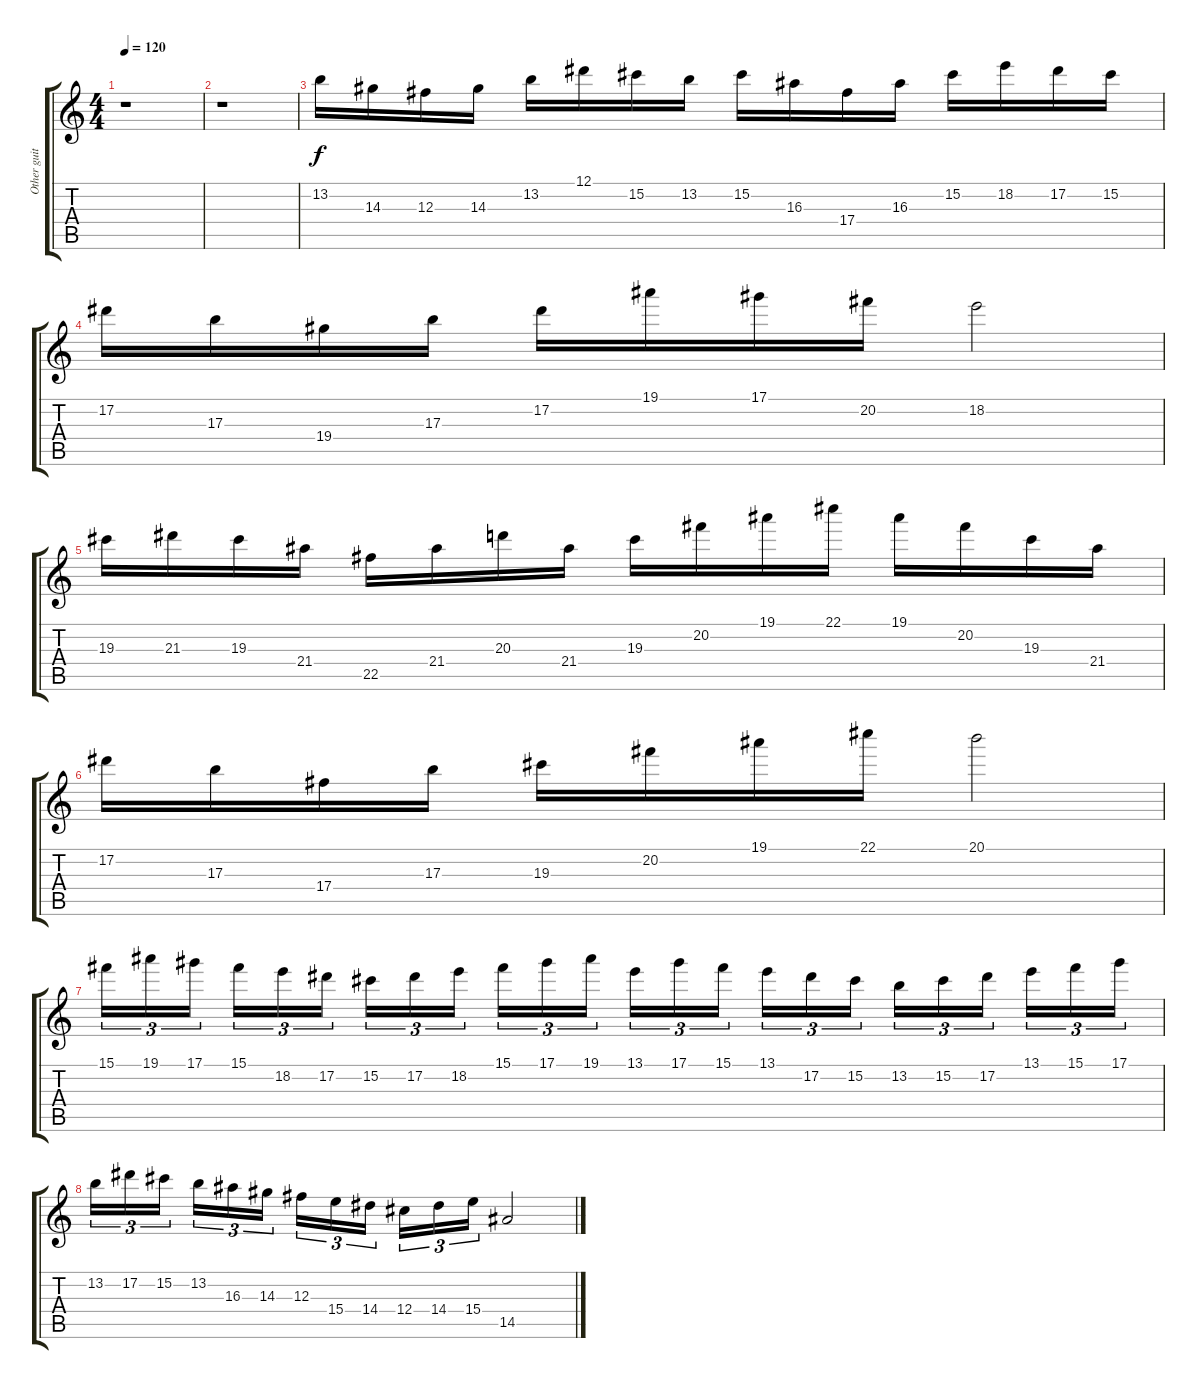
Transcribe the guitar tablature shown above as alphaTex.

\track ("Other guitar" "Other guit") {instrument overdrivenguitar}
\staff {score tabs}
\tuning (Eb4 Bb3 Gb3 Db3 Ab2 Eb2) {hide}
\ts (4 4)
\tempo 120
\clef g2
\ks c
r.1{dy f} |
r.1 |
13.2.16 14.3.16 12.3.16 14.3.16 13.2.16 12.1.16 15.2.16 13.2.16 15.2.16 16.3.16 17.4.16 16.3.16 15.2.16 18.2.16 17.2.16 15.2.16 |
17.2.16 17.3.16 19.4.16 17.3.16 17.2.16 19.1.16 17.1.16 20.2.16 18.2.2 |
19.3.16 21.3.16 19.3.16 21.4.16 22.5.16 21.4.16 20.3.16 21.4.16 19.3.16 20.2.16 19.1.16 22.1.16 19.1.16 20.2.16 19.3.16 21.4.16 |
17.2.16 17.3.16 17.4.16 17.3.16 19.3.16 20.2.16 19.1.16 22.1.16 20.1.2 |
15.1.16{tu (3 2)} 19.1.16{tu (3 2)} 17.1.16{tu (3 2) beam splitsecondary} 15.1.16{tu (3 2)} 18.2.16{tu (3 2)} 17.2.16{tu (3 2)} 15.2.16{tu (3 2)} 17.2.16{tu (3 2)} 18.2.16{tu (3 2) beam splitsecondary} 15.1.16{tu (3 2)} 17.1.16{tu (3 2)} 19.1.16{tu (3 2)} 13.1.16{tu (3 2)} 17.1.16{tu (3 2)} 15.1.16{tu (3 2) beam splitsecondary} 13.1.16{tu (3 2)} 17.2.16{tu (3 2)} 15.2.16{tu (3 2)} 13.2.16{tu (3 2)} 15.2.16{tu (3 2)} 17.2.16{tu (3 2) beam splitsecondary} 13.1.16{tu (3 2)} 15.1.16{tu (3 2)} 17.1.16{tu (3 2)} |
13.2.16{tu (3 2)} 17.2.16{tu (3 2)} 15.2.16{tu (3 2) beam splitsecondary} 13.2.16{tu (3 2)} 16.3.16{tu (3 2)} 14.3.16{tu (3 2)} 12.3.16{tu (3 2)} 15.4.16{tu (3 2)} 14.4.16{tu (3 2) beam splitsecondary} 12.4.16{tu (3 2)} 14.4.16{tu (3 2)} 15.4.16{tu (3 2)} 14.5.2
